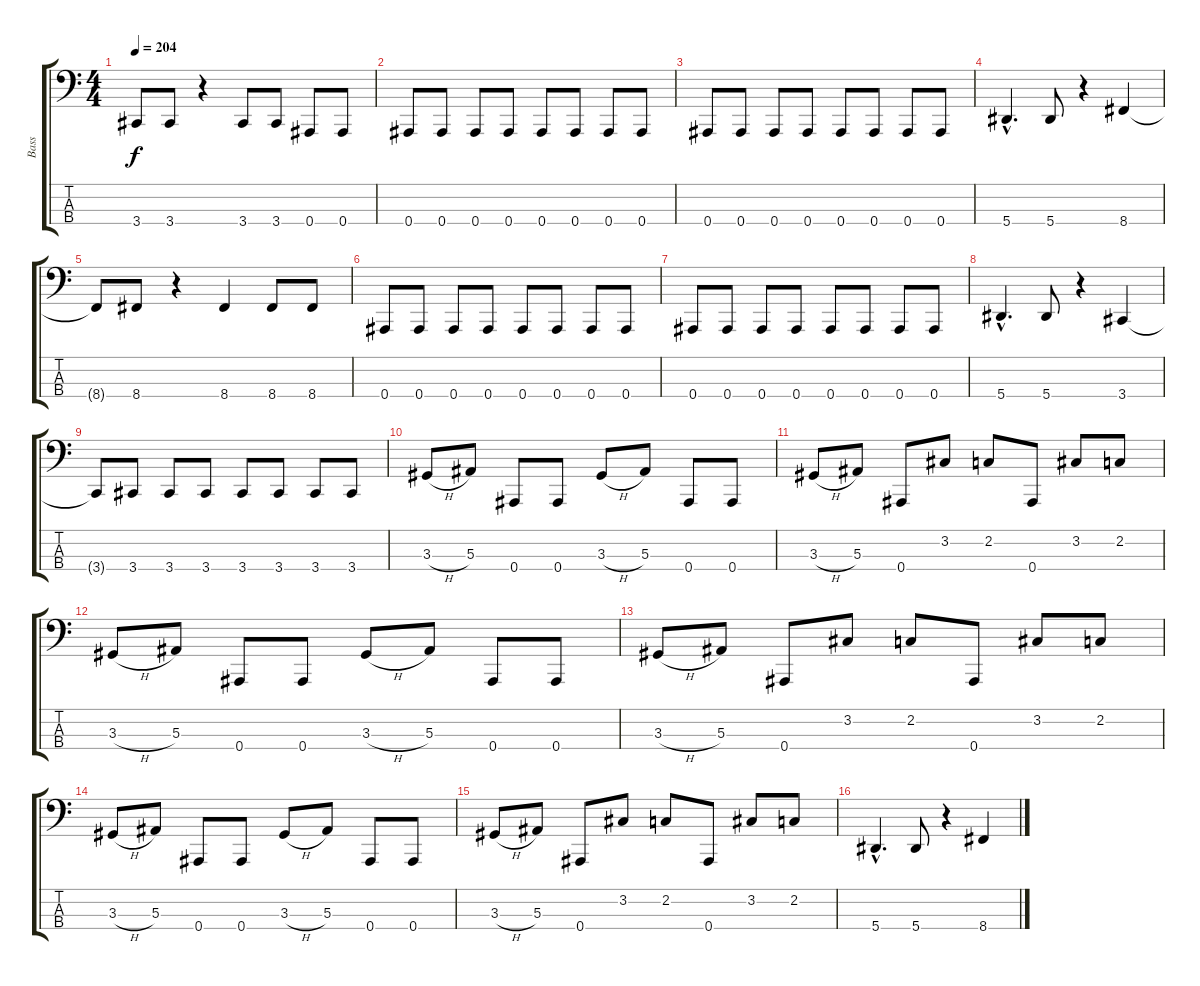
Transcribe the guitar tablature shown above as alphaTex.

\track ("Bass" "Bass") {instrument electricbassfinger}
\staff {score tabs}
\tuning (Eb2 Bb1 F1 Bb0) {hide}
\ts (4 4)
\tempo 204
\clef f4
\ks c
3.4{t}.8{dy f} 3.4.8 r.4 3.4.8 3.4.8 0.4.8 0.4.8 |
0.4.8 0.4.8 0.4.8 0.4.8 0.4.8 0.4.8 0.4.8 0.4.8 |
0.4.8 0.4.8 0.4.8 0.4.8 0.4.8 0.4.8 0.4.8 0.4.8 |
5.4{hac}.4{d} 5.4.8 r.4 8.4.4 |
8.4{t}.8 8.4.8 r.4 8.4.4 8.4.8 8.4.8 |
0.4.8 0.4.8 0.4.8 0.4.8 0.4.8 0.4.8 0.4.8 0.4.8 |
0.4.8 0.4.8 0.4.8 0.4.8 0.4.8 0.4.8 0.4.8 0.4.8 |
5.4{hac}.4{d} 5.4.8 r.4 3.4.4 |
3.4{t}.8 3.4.8 3.4.8 3.4.8 3.4.8 3.4.8 3.4.8 3.4.8 |
3.3{h}.8 5.3.8 0.4.8 0.4.8 3.3{h}.8 5.3.8 0.4.8 0.4.8 |
3.3{h}.8 5.3.8 0.4.8 3.2.8 2.2.8 0.4.8 3.2.8 2.2.8 |
3.3{h}.8 5.3.8 0.4.8 0.4.8 3.3{h}.8 5.3.8 0.4.8 0.4.8 |
3.3{h}.8 5.3.8 0.4.8 3.2.8 2.2.8 0.4.8 3.2.8 2.2.8 |
3.3{h}.8 5.3.8 0.4.8 0.4.8 3.3{h}.8 5.3.8 0.4.8 0.4.8 |
3.3{h}.8 5.3.8 0.4.8 3.2.8 2.2.8 0.4.8 3.2.8 2.2.8 |
5.4{hac}.4{d} 5.4.8 r.4 8.4.4
